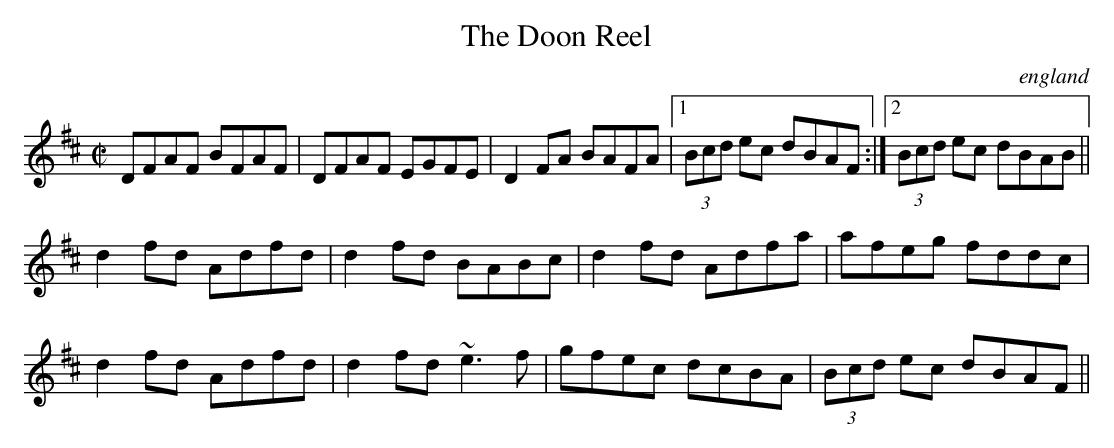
X:1
T:Doon Reel, The
O:england
M:C|
L:1/8
K:D
DFAF BFAF|DFAF EGFE|D2FA BAFA|1 (3Bcd ec dBAF:|2 (3Bcd ec dBAB||
d2fd Adfd|d2fd BABc|d2fd Adfa|afeg fddc|
d2fd Adfd|d2fd ~e3f|gfec dcBA|(3Bcd ec dBAF||
